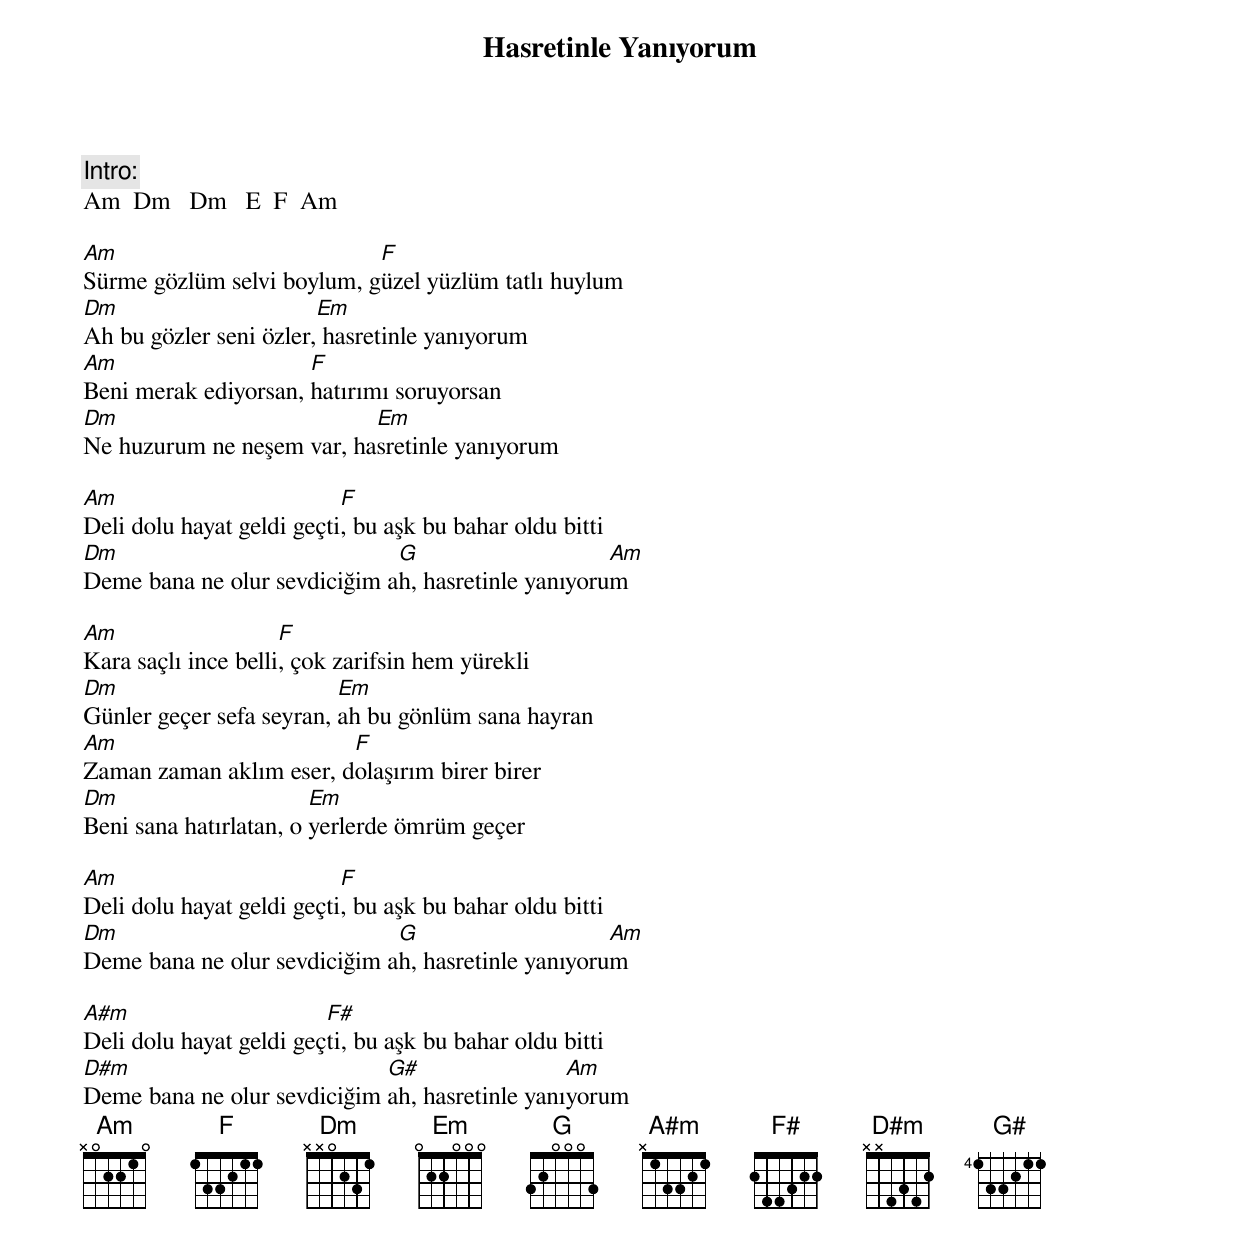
{title: Hasretinle Yanıyorum}
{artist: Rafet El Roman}

Intro:
Am  Dm   Dm   E  F  Am

Am                          F
Sürme gözlüm selvi boylum, güzel yüzlüm tatlı huylum
Dm                      Em
Ah bu gözler seni özler, hasretinle yanıyorum
Am                    F
Beni merak ediyorsan, hatırımı soruyorsan
Dm                         Em
Ne huzurum ne neşem var, hasretinle yanıyorum

Am                         F
Deli dolu hayat geldi geçti, bu aşk bu bahar oldu bitti
Dm                            G                     Am
Deme bana ne olur sevdiciğim ah, hasretinle yanıyorum

Am                   F
Kara saçlı ince belli, çok zarifsin hem yürekli
Dm                        Em
Günler geçer sefa seyran, ah bu gönlüm sana hayran
Am                       F
Zaman zaman aklım eser, dolaşırım birer birer
Dm                      Em
Beni sana hatırlatan, o yerlerde ömrüm geçer

Am                         F
Deli dolu hayat geldi geçti, bu aşk bu bahar oldu bitti
Dm                            G                     Am
Deme bana ne olur sevdiciğim ah, hasretinle yanıyorum

A#m                      F#
Deli dolu hayat geldi geçti, bu aşk bu bahar oldu bitti
D#m                          G#                 Am
Deme bana ne olur sevdiciğim ah, hasretinle yanıyorum
